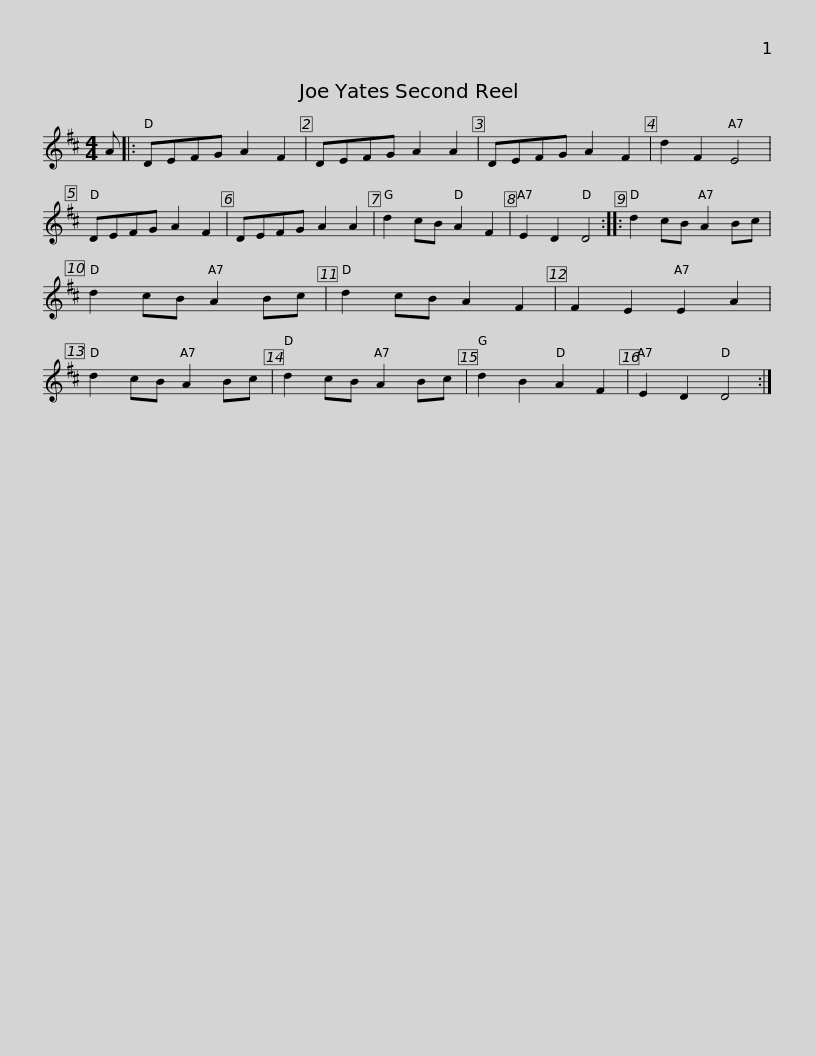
X:1
L:1/8
M:4/4
I:linebreak $
K:D
V:1 treble
V:1
 A |: DEFG A2 F2 | DEFG A2 A2 | DEFG A2 F2 | d2 F2 E4 | %5
 DEFG A2 F2 | DEFG A2 A2 | d2 cB A2 F2 |$ E2 D2 D4 :: d2 cB A2 Bc | %10
 d2 cB A2 Bc | d2 cB A2 F2 | F2 E2 E2 A2 | d2 cB A2 Bc | d2 cB A2 Bc | %15
 d2 B2 A2 F2 |$ E2 D2 D4 :| %17
